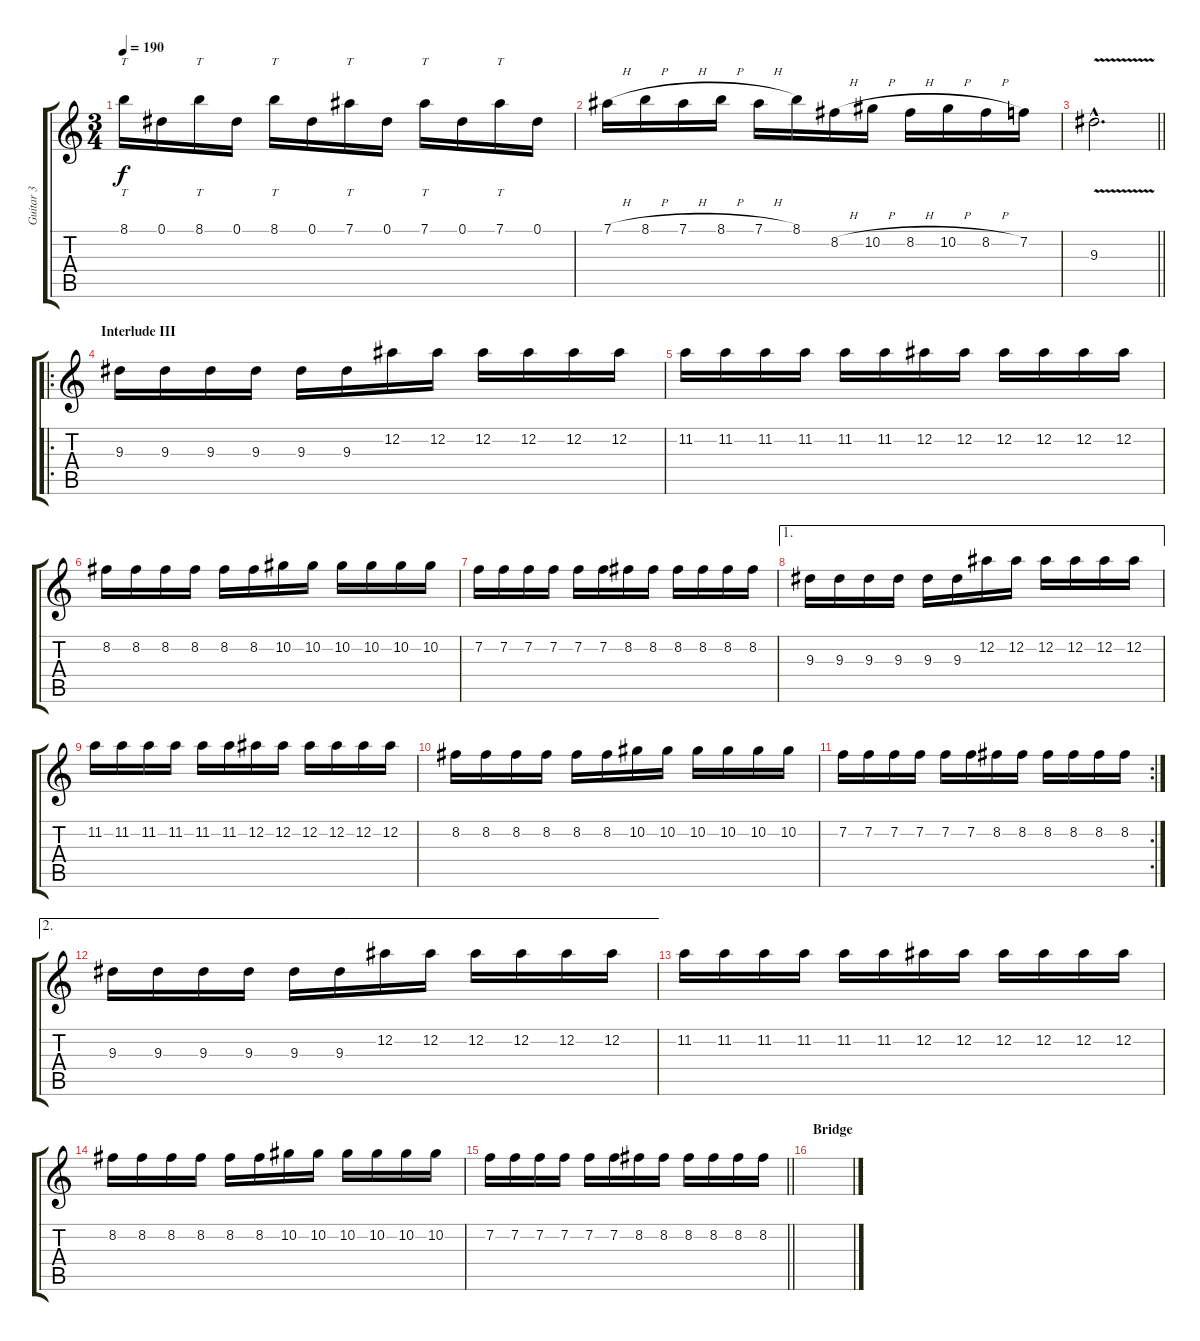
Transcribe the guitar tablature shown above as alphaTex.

\track ("Guitar 3" "Guitar 3") {instrument distortionguitar}
\staff {score tabs}
\tuning (Eb4 Bb3 Gb3 Db3 Ab2 Eb2) {hide}
\ts (3 4)
\tempo 190
\clef g2
\ks c
8.1.16{tt dy f} 0.1.16 8.1.16{tt} 0.1.16 8.1.16{tt} 0.1.16 7.1.16{tt} 0.1.16 7.1.16{tt} 0.1.16 7.1.16{tt} 0.1.16 |
7.1{h}.16 8.1{h}.16 7.1{h}.16 8.1{h}.16 7.1{h}.16 8.1.16 8.2{h}.16 10.2{h}.16 8.2{h}.16 10.2{h}.16 8.2{h}.16 7.2.16 |
\barLineRight lightlight
9.3{v hac}.2{d} |
\ro
\section ("" "Interlude III")
9.3.16 9.3.16 9.3.16 9.3.16 9.3.16 9.3.16 12.2.16 12.2.16 12.2.16 12.2.16 12.2.16 12.2.16 |
11.2.16 11.2.16 11.2.16 11.2.16 11.2.16 11.2.16 12.2.16 12.2.16 12.2.16 12.2.16 12.2.16 12.2.16 |
8.2.16 8.2.16 8.2.16 8.2.16 8.2.16 8.2.16 10.2.16 10.2.16 10.2.16 10.2.16 10.2.16 10.2.16 |
7.2.16 7.2.16 7.2.16 7.2.16 7.2.16 7.2.16 8.2.16 8.2.16 8.2.16 8.2.16 8.2.16 8.2.16 |
\ae 1
9.3.16 9.3.16 9.3.16 9.3.16 9.3.16 9.3.16 12.2.16 12.2.16 12.2.16 12.2.16 12.2.16 12.2.16 |
11.2.16 11.2.16 11.2.16 11.2.16 11.2.16 11.2.16 12.2.16 12.2.16 12.2.16 12.2.16 12.2.16 12.2.16 |
8.2.16 8.2.16 8.2.16 8.2.16 8.2.16 8.2.16 10.2.16 10.2.16 10.2.16 10.2.16 10.2.16 10.2.16 |
\rc 2
7.2.16 7.2.16 7.2.16 7.2.16 7.2.16 7.2.16 8.2.16 8.2.16 8.2.16 8.2.16 8.2.16 8.2.16 |
\ae 2
9.3.16 9.3.16 9.3.16 9.3.16 9.3.16 9.3.16 12.2.16 12.2.16 12.2.16 12.2.16 12.2.16 12.2.16 |
11.2.16 11.2.16 11.2.16 11.2.16 11.2.16 11.2.16 12.2.16 12.2.16 12.2.16 12.2.16 12.2.16 12.2.16 |
8.2.16 8.2.16 8.2.16 8.2.16 8.2.16 8.2.16 10.2.16 10.2.16 10.2.16 10.2.16 10.2.16 10.2.16 |
\barLineRight lightlight
7.2.16 7.2.16 7.2.16 7.2.16 7.2.16 7.2.16 8.2.16 8.2.16 8.2.16 8.2.16 8.2.16 8.2.16 |
\section ("" "Bridge")
